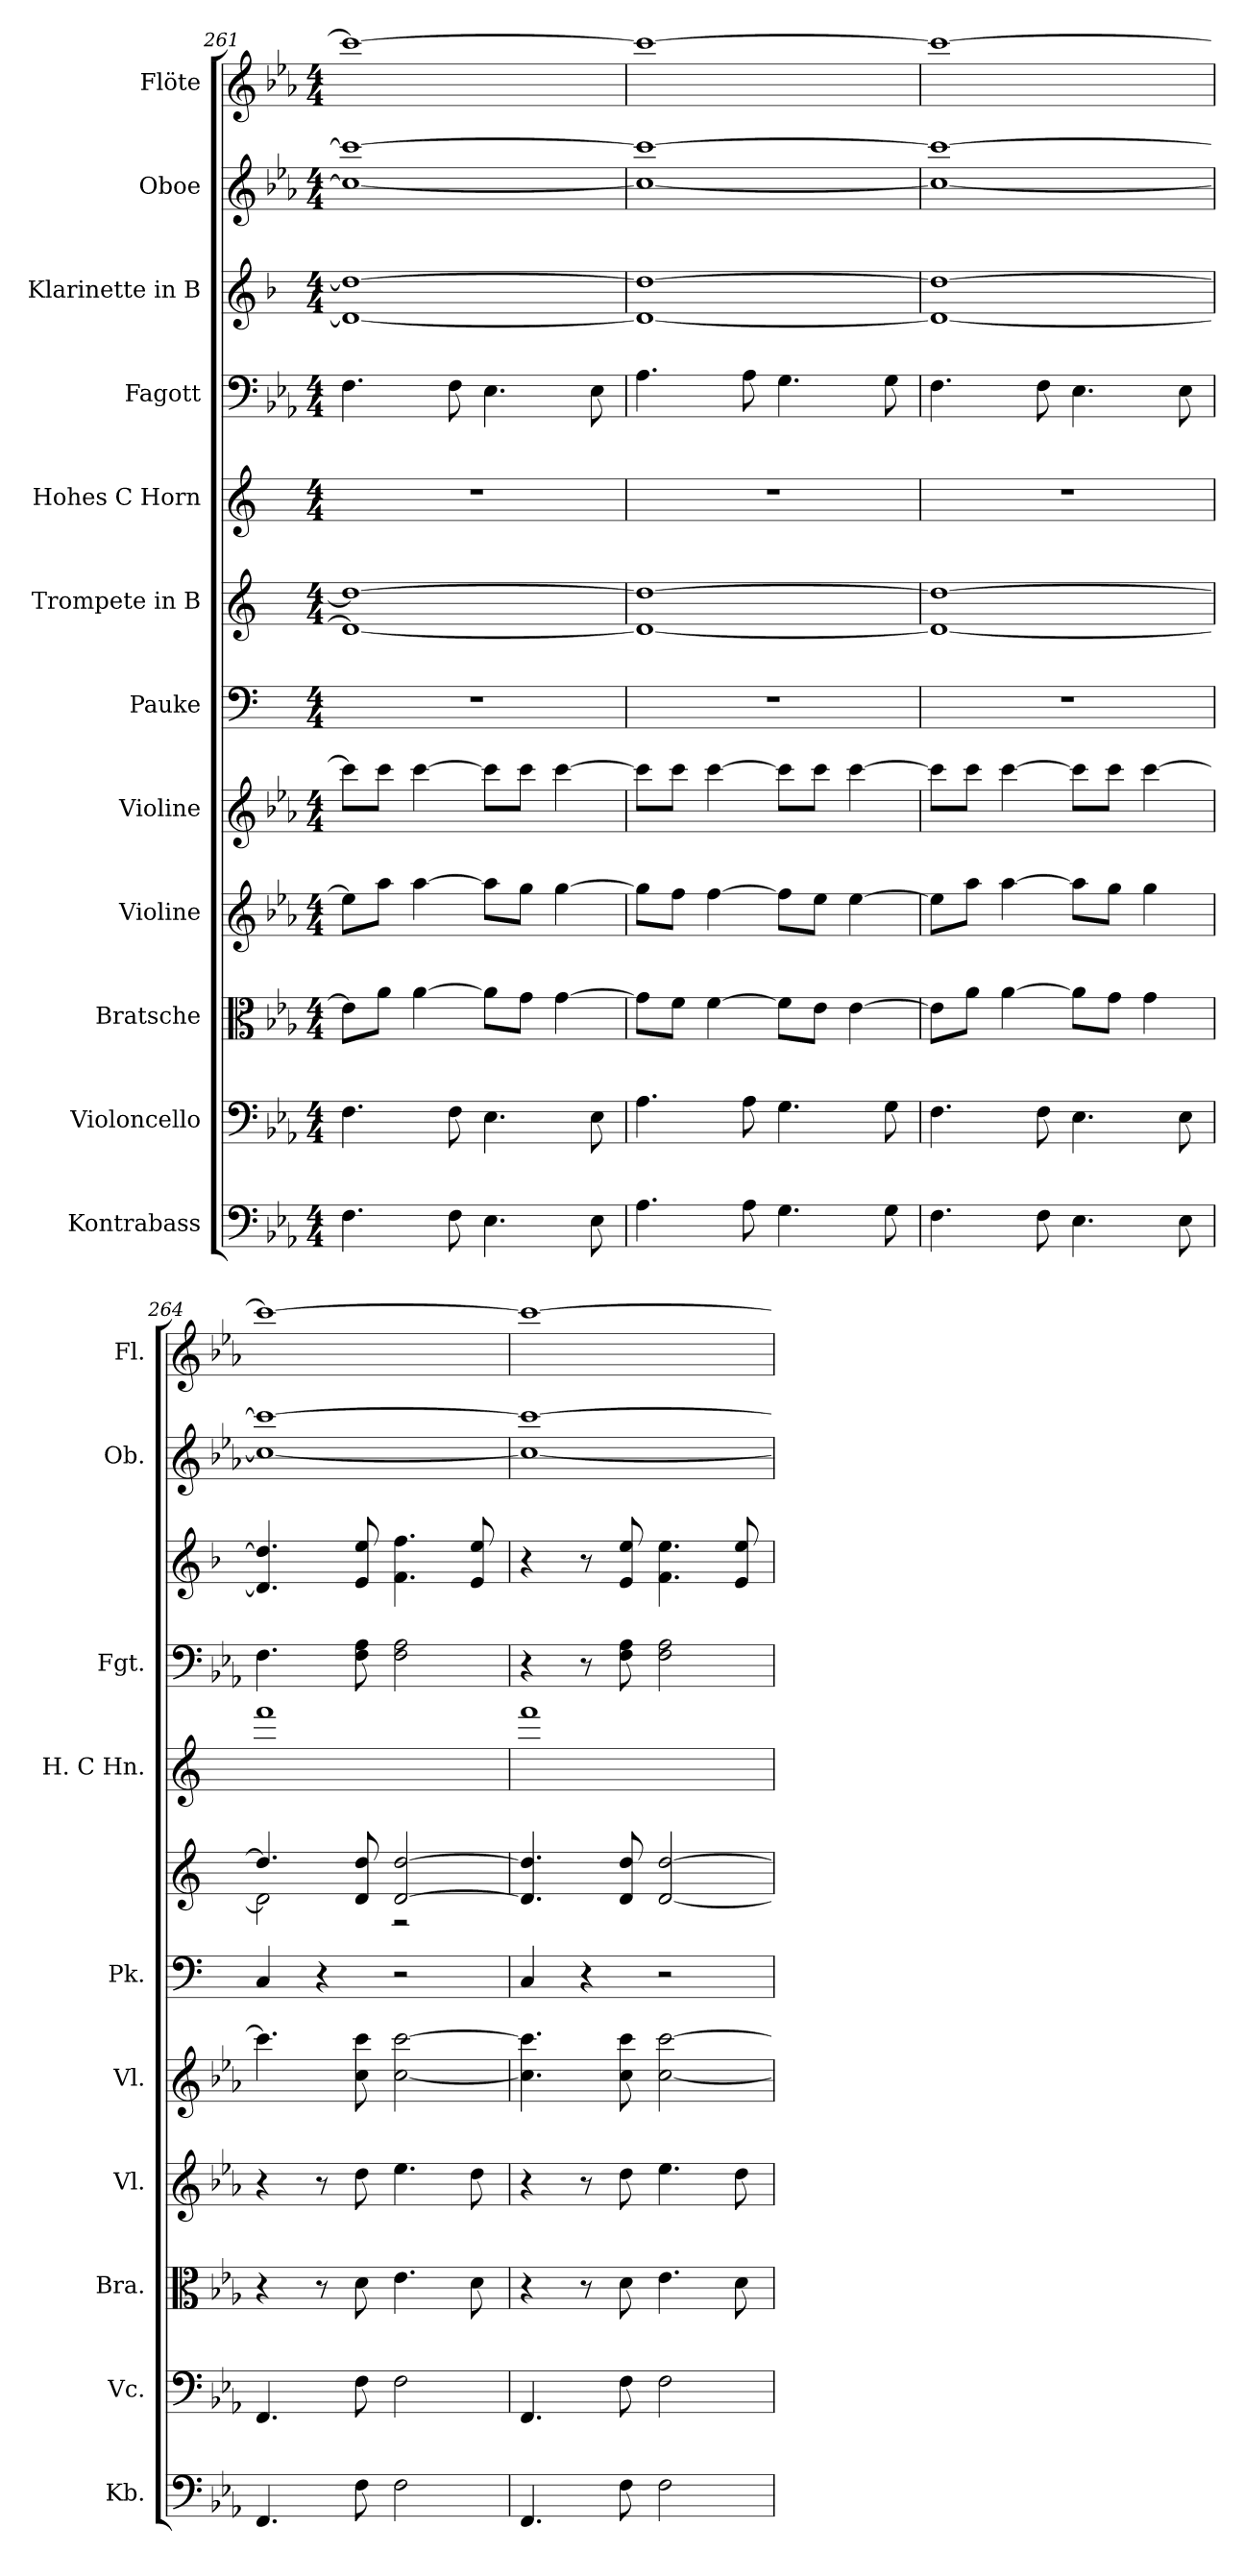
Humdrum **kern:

**kern	**kern	**kern	**kern	**kern	**kern	**kern	**kern	**kern	**kern	**kern	**kern
*part12	*part11	*part10	*part9	*part8	*part7	*part6	*part5	*part4	*part3	*part2	*part1
*staff12	*staff11	*staff10	*staff9	*staff8	*staff7	*staff6	*staff5	*staff4	*staff3	*staff2	*staff1
*I"Kontrabass	*I"Violoncello	*I"Bratsche	*I"Violine	*I"Violine	*I"Pauke	*I"Trompete in B	*I"Hohes C Horn	*I"Fagott	*I"Klarinette in B	*I"Oboe	*I"Flöte
*I'Kb.	*I'Vc.	*I'Bra.	*I'Vl.	*I'Vl.	*I'Pk.	*	*I'H. C Hn.	*I'Fgt.	*	*I'Ob.	*I'Fl.
!!LO:PB:g=z
*clefF4	*clefF4	*clefC3	*clefG2	*clefG2	*clefF4	*clefG2	*clefG2	*clefF4	*clefG2	*clefG2	*clefG2
*ITrd7c12	*	*	*	*	*	*ITrd1c2	*ITrd7c12	*	*ITrd1c2	*	*
*k[b-e-a-]	*k[b-e-a-]	*k[b-e-a-]	*k[b-e-a-]	*k[b-e-a-]	*k[]	*k[b-e-]	*k[]	*k[b-e-a-]	*k[b-e-a-]	*k[b-e-a-]	*k[b-e-a-]
*M4/4	*M4/4	*M4/4	*M4/4	*M4/4	*M4/4	*M4/4	*M4/4	*M4/4	*M4/4	*M4/4	*M4/4
=261	=261	=261	=261	=261	=261	=261	=261	=261	=261	=261	=261
*	*	*	*	*	*	*^	*	*	*	*	*
4.FF\	4.F\	8e-\L]	8ee-\L]	8ccc\L]	1r	1cc_	1c_	1r	4.F\	1c_ 1cc_	1cc_ 1ccc_	1ccc_
.	.	8a-\J	8aa-\J	8ccc\J	.	.	.	.	.	.	.	.
.	.	[4a-\	[4aa-\	[4ccc\	.	.	.	.	.	.	.	.
8FF\	8F\	.	.	.	.	.	.	.	8F\	.	.	.
4.EE-\	4.E-\	8a-\L]	8aa-\L]	8ccc\L]	.	.	.	.	4.E-\	.	.	.
.	.	8g\J	8gg\J	8ccc\J	.	.	.	.	.	.	.	.
.	.	[4g\	[4gg\	[4ccc\	.	.	.	.	.	.	.	.
8EE-\	8E-\	.	.	.	.	.	.	.	8E-\	.	.	.
=262	=262	=262	=262	=262	=262	=262	=262	=262	=262	=262	=262	=262
4.AA-\	4.A-\	8g\L]	8gg\L]	8ccc\L]	1r	1cc_	1c_	1r	4.A-\	1c_ 1cc_	1cc_ 1ccc_	1ccc_
.	.	8f\J	8ff\J	8ccc\J	.	.	.	.	.	.	.	.
.	.	[4f\	[4ff\	[4ccc\	.	.	.	.	.	.	.	.
8AA-\	8A-\	.	.	.	.	.	.	.	8A-\	.	.	.
4.GG\	4.G\	8f\L]	8ff\L]	8ccc\L]	.	.	.	.	4.G\	.	.	.
.	.	8e-\J	8ee-\J	8ccc\J	.	.	.	.	.	.	.	.
.	.	[4e-\	[4ee-\	[4ccc\	.	.	.	.	.	.	.	.
8GG\	8G\	.	.	.	.	.	.	.	8G\	.	.	.
=263	=263	=263	=263	=263	=263	=263	=263	=263	=263	=263	=263	=263
4.FF\	4.F\	8e-\L]	8ee-\L]	8ccc\L]	1r	1cc_	1c_	1r	4.F\	1c_ 1cc_	1cc_ 1ccc_	1ccc_
.	.	8a-\J	8aa-\J	8ccc\J	.	.	.	.	.	.	.	.
.	.	[4a-\	[4aa-\	[4ccc\	.	.	.	.	.	.	.	.
8FF\	8F\	.	.	.	.	.	.	.	8F\	.	.	.
4.EE-\	4.E-\	8a-\L]	8aa-\L]	8ccc\L]	.	.	.	.	4.E-\	.	.	.
.	.	8g\J	8gg\J	8ccc\J	.	.	.	.	.	.	.	.
.	.	4g\	4gg\	[4ccc\	.	.	.	.	.	.	.	.
8EE-\	8E-\	.	.	.	.	.	.	.	8E-\	.	.	.
=264	=264	=264	=264	=264	=264	=264	=264	=264	=264	=264	=264	=264
4.FFF/	4.FF/	4r	4r	4.ccc\]	4C/	4.cc/]	2c\]	1ff	4.F\	4.c/] 4.cc/]	1cc_ 1ccc_	1ccc_
.	.	8r	8r	.	4r	.	.	.	.	.	.	.
8FF\	8F\	8d\	8dd\	8cc\ 8ccc\	.	8c/ 8cc/	.	.	8F\ 8A-\	8d/ 8dd/	.	.
2FF\	2F\	4.e-\	4.ee-\	[2cc\ [2ccc\	2r	[2c/ [2cc/	2r	.	2F\ 2A-\	4.e-\ 4.ee-\	.	.
.	.	8d\	8dd\	.	.	.	.	.	.	8d/ 8dd/	.	.
*	*	*	*	*	*	*v	*v	*	*	*	*	*
=265	=265	=265	=265	=265	=265	=265	=265	=265	=265	=265	=265
4.FFF/	4.FF/	4r	4r	4.cc\] 4.ccc\]	4C/	4.c/] 4.cc/]	1ff	4r	4r	1cc_ 1ccc_	1ccc_
.	.	8r	8r	.	4r	.	.	8r	8r	.	.
8FF\	8F\	8d\	8dd\	8cc\ 8ccc\	.	8c/ 8cc/	.	8F\ 8A-\	8d/ 8dd/	.	.
2FF\	2F\	4.e-\	4.ee-\	[2cc\ [2ccc\	2r	[2c/ [2cc/	.	2F\ 2A-\	4.e-\ 4.dd\	.	.
.	.	8d\	8dd\	.	.	.	.	.	8d/ 8dd/	.	.
=	=	=	=	=	=	=	=	=	=	=	=
*-	*-	*-	*-	*-	*-	*-	*-	*-	*-	*-	*-
